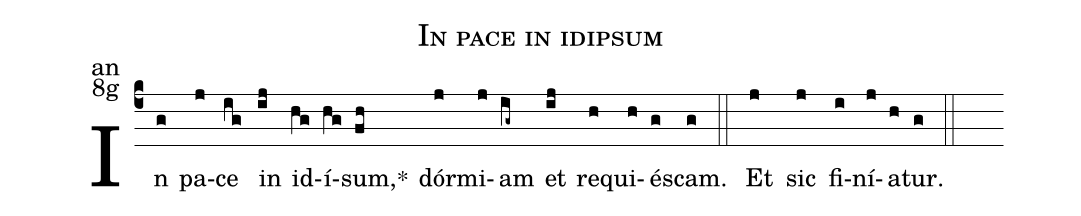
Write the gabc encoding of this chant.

name:In pace in idipsum;
office-part:an;
mode:8g;
%%
(c4) In(g) pa(j)ce(ig) in(ij) id(hg)í(hg)sum,<sp>*</sp>(fh) dór(j)mi(j)am(ig~) et(ij) re(h)qui(h)és(g)cam.(g)  (::)
<eu> Et(j) sic(j) fi(i)ní(j)a(h)tur.(g) </eu> (::)
